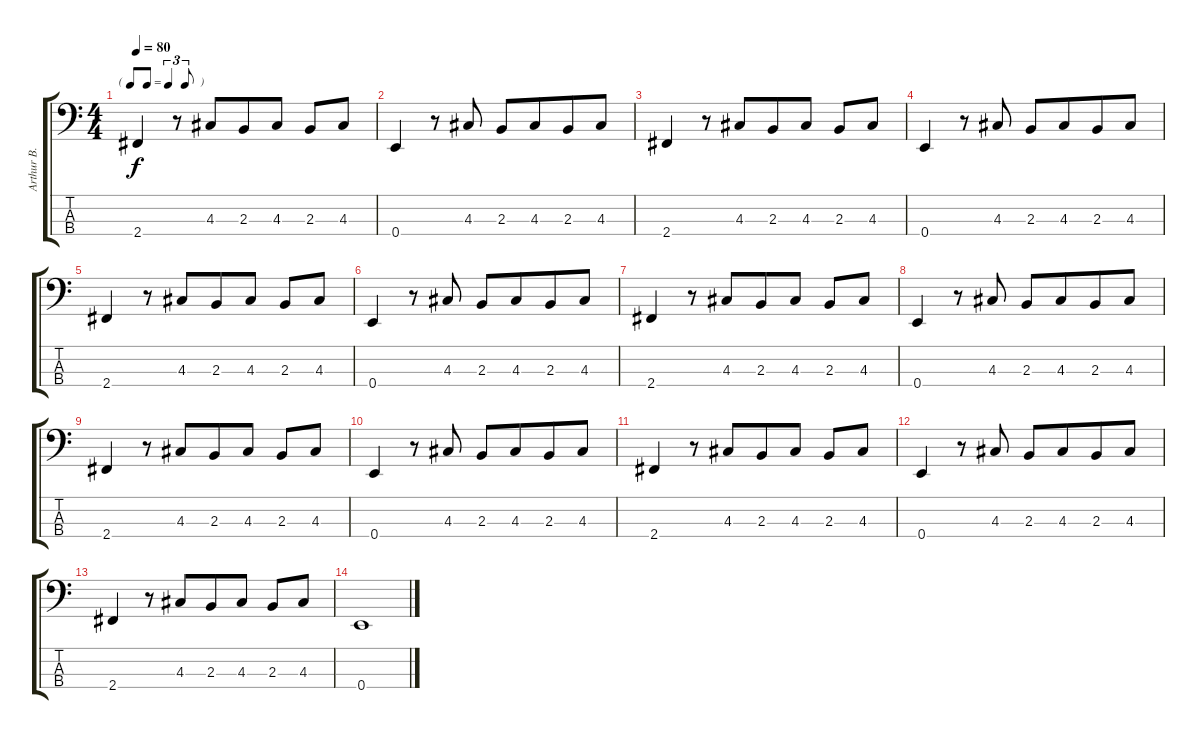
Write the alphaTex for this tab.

\track ("Arthur B." "Arthur B.") {instrument electricbassfinger}
\staff {score tabs}
\tuning (G2 D2 A1 E1) {hide}
\ts (4 4)
\tf triplet8th
\tempo 80
\clef f4
\ks c
2.4.4{dy f} r.8 4.3.8{beam merge} 2.3.8{beam merge} 4.3.8 2.3.8 4.3.8 |
0.4.4 r.8 4.3.8 2.3.8 4.3.8{beam merge} 2.3.8 4.3.8 |
2.4.4 r.8 4.3.8{beam merge} 2.3.8{beam merge} 4.3.8 2.3.8 4.3.8 |
0.4.4 r.8 4.3.8 2.3.8 4.3.8{beam merge} 2.3.8 4.3.8 |
2.4.4 r.8 4.3.8{beam merge} 2.3.8{beam merge} 4.3.8 2.3.8 4.3.8 |
0.4.4 r.8 4.3.8 2.3.8 4.3.8{beam merge} 2.3.8 4.3.8 |
2.4.4 r.8 4.3.8{beam merge} 2.3.8{beam merge} 4.3.8 2.3.8 4.3.8 |
0.4.4 r.8 4.3.8 2.3.8 4.3.8{beam merge} 2.3.8 4.3.8 |
2.4.4 r.8 4.3.8{beam merge} 2.3.8{beam merge} 4.3.8 2.3.8 4.3.8 |
0.4.4 r.8 4.3.8 2.3.8 4.3.8{beam merge} 2.3.8 4.3.8 |
2.4.4 r.8 4.3.8{beam merge} 2.3.8{beam merge} 4.3.8 2.3.8 4.3.8 |
0.4.4 r.8 4.3.8 2.3.8 4.3.8{beam merge} 2.3.8 4.3.8 |
2.4.4 r.8 4.3.8{beam merge} 2.3.8{beam merge} 4.3.8 2.3.8 4.3.8 |
0.4.1
